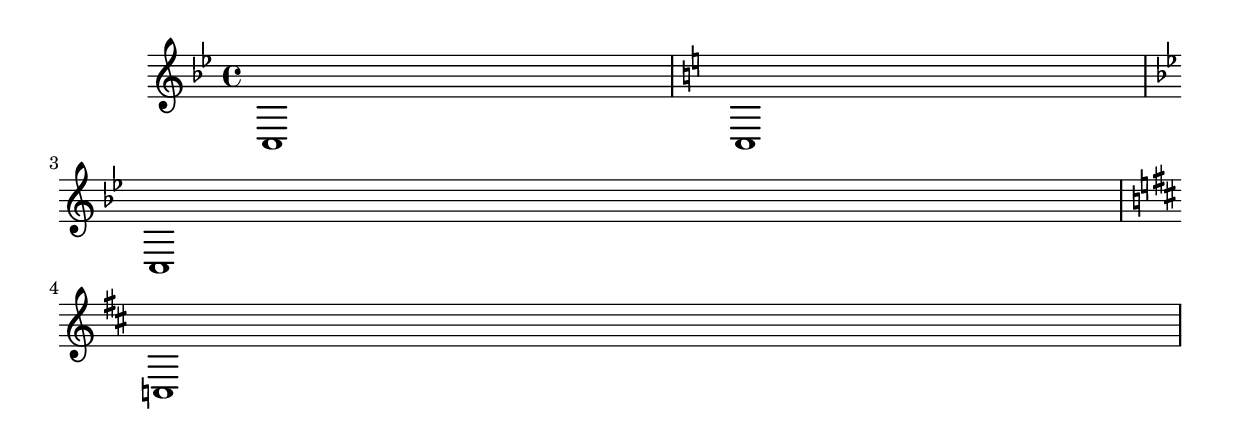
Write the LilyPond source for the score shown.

\version "1.0.7";

%{
test key itemv breaking
%}
\score {
  \notes
  {
    \key bes; c1 \minor \key c;  c1
    \break
    \major \key bes; c1 \key d;\break c1
  }
}
